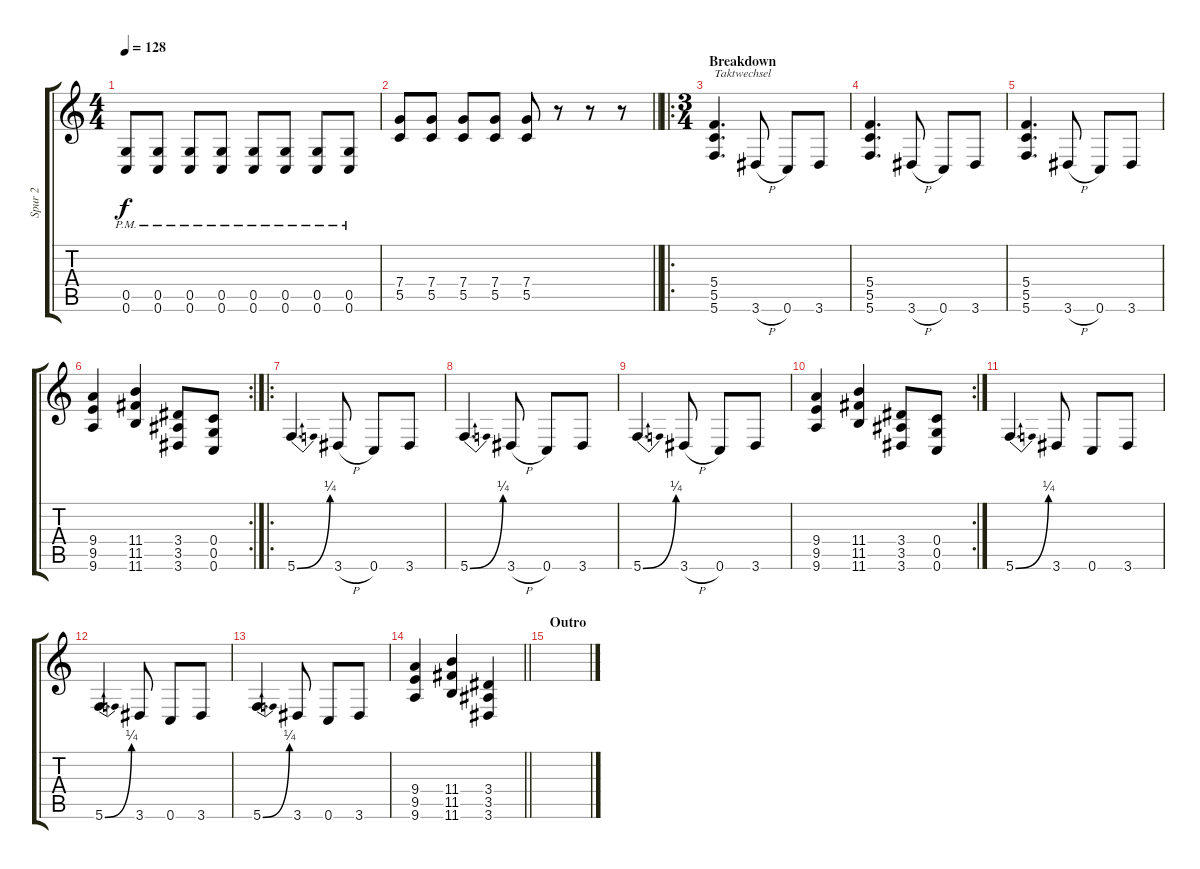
\track ("Spur 2" "Spur 2") {instrument electricguitarclean}
\staff {score tabs}
\tuning (D4 A3 F3 C3 G2 C2) {hide}
\ts (4 4)
\tempo 128
\clef g2
\ks c
(0.5{pm} 0.6{pm}).8{dy f} (0.5{pm} 0.6{pm}).8 (0.5{pm} 0.6{pm}).8 (0.5{pm} 0.6{pm}).8 (0.5{pm} 0.6{pm}).8 (0.5{pm} 0.6{pm}).8 (0.5{pm} 0.6{pm}).8 (0.5{pm} 0.6{pm}).8 |
\barLineRight lightlight
(7.4 5.5).8 (7.4 5.5).8 (7.4 5.5).8 (7.4 5.5).8 (7.4 5.5).8 r.8 r.8 r.8 |
\ro
\ts (3 4)
\section ("" "Breakdown")
(5.4 5.5 5.6).4{d txt "Taktwechsel"} 3.6{h}.8 0.6.8 3.6.8 |
(5.4 5.5 5.6).4{d} 3.6{h}.8 0.6.8 3.6.8 |
(5.4 5.5 5.6).4{d} 3.6{h}.8 0.6.8 3.6.8 |
\rc 2
(9.4 9.5 9.6).4 (11.4 11.5 11.6).4 (3.4 3.5 3.6).8 (0.4 0.5 0.6).8 |
\ro
5.6{be (bend 0 0 60 1)}.4{d} 3.6{h}.8 0.6.8 3.6.8 |
5.6{be (bend 0 0 60 1)}.4{d} 3.6{h}.8 0.6.8 3.6.8 |
5.6{be (bend 0 0 60 1)}.4{d} 3.6{h}.8 0.6.8 3.6.8 |
\rc 2
(9.4 9.5 9.6).4 (11.4 11.5 11.6).4 (3.4 3.5 3.6).8 (0.4 0.5 0.6).8 |
5.6{be (bend 0 0 60 1)}.4{d} 3.6.8 0.6.8 3.6.8 |
5.6{be (bend 0 0 60 1)}.4{d} 3.6.8 0.6.8 3.6.8 |
5.6{be (bend 0 0 60 1)}.4{d} 3.6.8 0.6.8 3.6.8 |
\barLineRight lightlight
(9.4 9.5 9.6).4 (11.4 11.5 11.6).4 (3.4 3.5 3.6).4 |
\section ("" "Outro")
